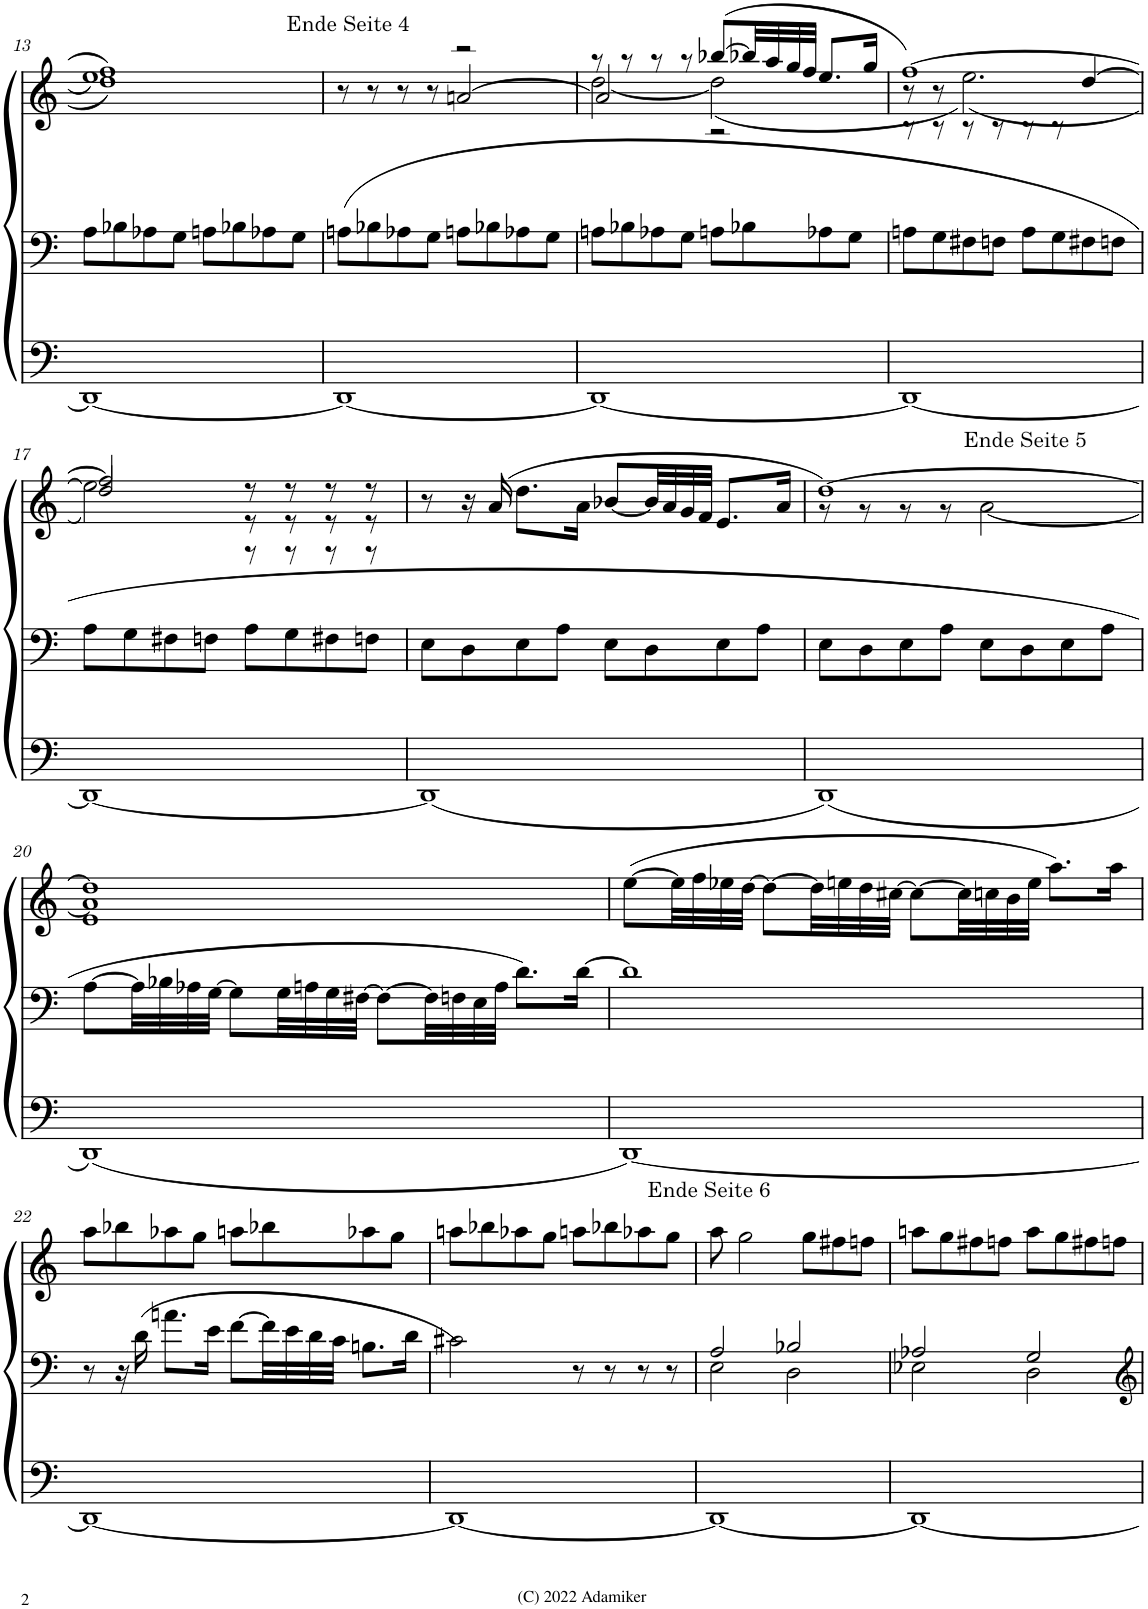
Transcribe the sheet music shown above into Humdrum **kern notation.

**kern	**kern	**kern
*part1	*part1	*part1
*staff3	*staff2	*staff1
*I"Orgel	*	*
*I'Org.	*	*
!!LO:PB:g=z
*clefF4	*clefF4	*clefG2
*k[]	*k[]	*k[]
*M8/8	*M8/8	*M8/8
=13	=13	=13
*	*	*^
*	*	*	*^
!	!	!LO:TX:a:t=Ende Seite 4	!	!
1DD_	8A\L	1ff	1ee	1dd
.	8B-X\	.	.	.
.	8A-X\	.	.	.
.	8G\J	.	.	.
.	8An\L	.	.	.
.	8B-X\	.	.	.
.	8A-X\	.	.	.
.	8G\J	.	.	.
*	*	*	*v	*v
=14	=14	=14	=14
1DD_	8An\L	8r	2ryy
.	8B-X\	8r	.
.	8A-X\	8r	.
.	8G\J	8r	.
.	8An\L	2r	[2an/
.	8B-X\	.	.
.	8A-X\	.	.
.	8G\J	.	.
=15	=15	=15	=15
*	*	*	*^
1DD_	8An\L	8r	[2dd\	2a/]
.	8B-X\	8r	.	.
.	8A-X\	8r	.	.
.	8G\J	8r	.	.
.	8An\L	([8bb-X/L	(2dd\]	2r
.	8B-X\	32bb-X/LL]	.	.
.	.	32aa/	.	.
.	.	32gg/	.	.
.	.	32ff/JJJ	.	.
.	8A-X\	8.ee/L	.	.
.	8G\J	.	.	.
.	.	16gg/Jk	.	.
=16	=16	=16	=16	=16
1DD_	8An\L	[1ff)	8r	8r
.	8G\	.	8r	8r
.	8F#X\	.	(2.ee\)	8r
.	8Fn\J	.	.	8r
.	8A\L	.	.	8r
.	8G\	.	.	8r
.	8F#X\	.	.	[4dd/
.	8Fn\J	.	.	.
!!LO:LB:g=z	!!	!!
=17	=17	=17	=17	=17
1DD_	8A\L	2ff/]	2ee\)	2dd/]
.	8G\	.	.	.
.	8F#X\	.	.	.
.	8Fn\J	.	.	.
.	8A\L	8r	8r	8r
.	8G\	8r	8r	8r
.	8F#X\	8r	8r	8r
.	8Fn\J	8r	8r	8r
*	*	*v	*v	*v
=18	=18	=18
1DD]	8E\L	8r
.	8D\	16r
.	.	(16a/
.	8E\	8.dd\L
.	8A\J	.
.	.	16a\Jk
.	8E\L	[8b-X/L
.	8D\	32b-/LL]
.	.	32a/
.	.	32g/
.	.	32f/JJJ
.	8E\	8.e/L
.	8A\J	.
.	.	16a/Jk
=19	=19	=19
*	*	*^
1DD	8E\L	[1dd)	8r
.	8D\	.	8r
.	8E\	.	8r
.	8A\J	.	8r
!	!	!	!LO:TX:a:t=Ende Seite 5
.	8E\L	.	[2a\
.	8D\	.	.
.	8E\	.	.
.	8A\J	.	.
!!LO:LB:g=z
=20	=20	=20	=20
*	*	*	*^
1DD	[8A\L	1dd]	1a]	1e
.	32A\LL]	.	.	.
.	32B-X\	.	.	.
.	32A-X\	.	.	.
.	[32G\JJJ	.	.	.
.	8G\L]	.	.	.
.	32G\LL	.	.	.
.	32An\	.	.	.
.	32G\	.	.	.
.	[32F#X\JJJ	.	.	.
.	8F#\L_	.	.	.
.	32F#\LL]	.	.	.
.	32Fn\	.	.	.
.	32E\	.	.	.
.	32A\JJJ	.	.	.
.	8.d\L	.	.	.
.	[16d\Jk	.	.	.
*	*	*v	*v	*v
=21	=21	=21
[1DD	1d]	([8ee\L
.	.	32ee\LL]
.	.	32ff\
.	.	32ee-X\
.	.	[32dd\JJJ
.	.	8dd\L_
.	.	32dd\LL]
.	.	32een\
.	.	32dd\
.	.	[32cc#X\JJJ
.	.	8cc#\L_
.	.	32cc#\LL]
.	.	32ccn\
.	.	32b\
.	.	32ee\JJJ
.	.	8.aa\L)
.	.	16aa\Jk
!!LO:LB:g=z
=22	=22	=22
1DD_	8r	8aa\L
.	16r	8bb-X\
.	16d\	.
.	8.an\L	8aa-X\
.	.	8gg\J
.	16e\Jk	.
.	[8f\L	8aan\L
.	32f\LL]	8bb-X\
.	32e\	.
.	32d\	.
.	32c\JJJ	.
.	8.Bn\L	8aa-X\
.	.	8gg\J
.	16d\Jk	.
=23	=23	=23
1DD_	2c#X\	8aan\L
.	.	8bb-X\
.	.	8aa-X\
.	.	8gg\J
.	8r	8aan\L
.	8r	8bb-X\
.	8r	8aa-X\
!	!	!LO:TX:a:t=Ende Seite 6
.	8r	8gg\J
=24	=24	=24
*	*^	*
1DD_	2A/	2E\	8aa\
.	.	.	2gg\
.	2B-X/	2D\	.
.	.	.	8gg\L
.	.	.	8ff#X\
.	.	.	8ffn\J
=25	=25	=25	=25
1DD_	2A-X/	2E-X\	8aan\L
.	.	.	8gg\
.	.	.	8ff#X\
.	.	.	8ffn\J
.	2G/	2D\	8aa\L
.	.	.	8gg\
.	.	.	8ff#X\
.	.	.	8ffn\J
*	*v	*v	*
=	=	=
*-	*-	*-
